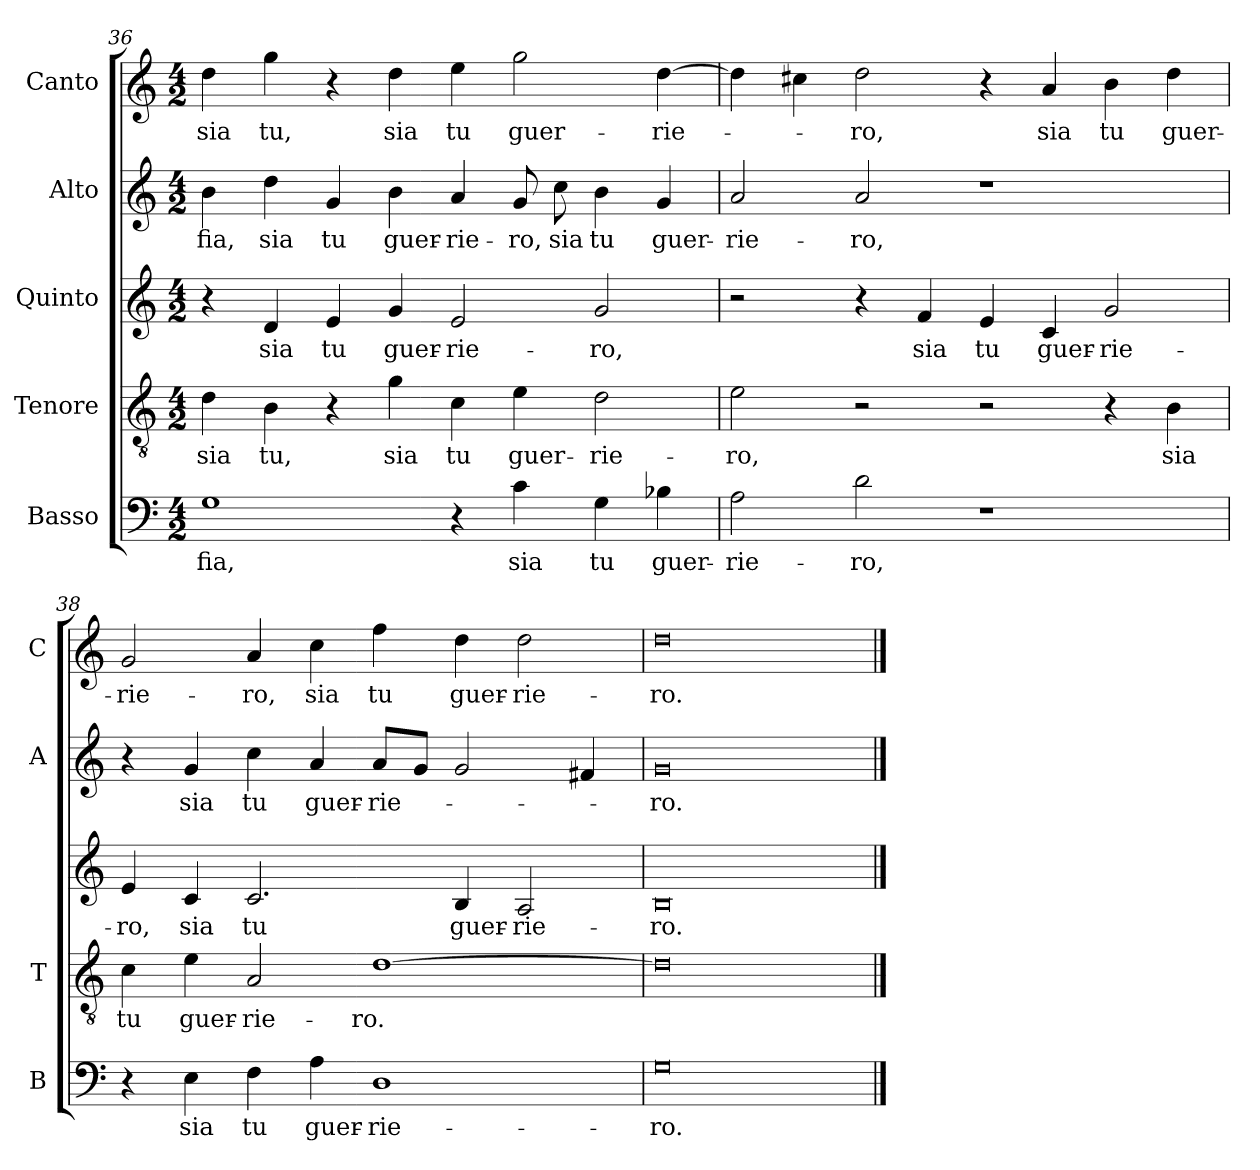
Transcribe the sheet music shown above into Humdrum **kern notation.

**kern	**text	**kern	**text	**kern	**text	**kern	**text	**kern	**text
*part5	*part5	*part4	*part4	*part3	*part3	*part2	*part2	*part1	*part1
*staff5	*staff5	*staff4	*staff4	*staff3	*staff3	*staff2	*staff2	*staff1	*staff1
*I"Basso	*	*I"Tenore	*	*I"Quinto	*	*I"Alto	*	*I"Canto	*
*I'B	*	*I'T	*	*	*	*I'A	*	*I'C	*
*clefF4	*	*clefGv2	*	*clefG2	*	*clefG2	*	*clefG2	*
*k[]	*	*k[]	*	*k[]	*	*k[]	*	*k[]	*
*M4/2	*	*M4/2	*	*M4/2	*	*M4/2	*	*M4/2	*
=36	=36	=36	=36	=36	=36	=36	=36	=36	=36
1G	fia,	4d	sia	4r	.	4b	fia,	4dd	sia
.	.	4B	tu,	4d	sia	4dd	sia	4gg	tu,
.	.	4r	.	4e	tu	4g	tu	4r	.
.	.	4g	sia	4g	guer-	4b	guer-	4dd	sia
4r	.	4c	tu	2e	-rie-	4a	-rie-	4ee	tu
4c	sia	4e	guer-	.	.	8g	-ro,	2gg	guer-
.	.	.	.	.	.	8cc	sia	.	.
4G	tu	2d	-rie-	2g	-ro,	4b	tu	.	.
4B-X	guer-	.	.	.	.	4g	guer-	[4dd	-rie-
=37	=37	=37	=37	=37	=37	=37	=37	=37	=37
2A	-rie-	2e	-ro,	2r	.	2a	-rie-	4dd]	.
.	.	.	.	.	.	.	.	4cc#X	.
2d	-ro,	2r	.	4r	.	2a	-ro,	2dd	-ro,
.	.	.	.	4f	sia	.	.	.	.
1r	.	2r	.	4e	tu	1r	.	4r	.
.	.	.	.	4c	guer-	.	.	4a	sia
.	.	4r	.	2g	-rie-	.	.	4b	tu
.	.	4B	sia	.	.	.	.	4dd	guer-
=38	=38	=38	=38	=38	=38	=38	=38	=38	=38
4r	.	4c	tu	4e	-ro,	4r	.	2g	-rie-
4E	sia	4e	guer-	4c	sia	4g	sia	.	.
4F	tu	2A	-rie-	2.c	tu	4cc	tu	4a	-ro,
4A	guer-	.	.	.	.	4a	guer-	4cc	sia
1D	-rie-	[1d	-ro.	.	.	8aL	-rie-	4ff	tu
.	.	.	.	.	.	8gJ	.	.	.
.	.	.	.	4B	guer-	2g	.	4dd	guer-
.	.	.	.	2A	-rie-	.	.	2dd	-rie-
.	.	.	.	.	.	4f#X	.	.	.
=39	=39	=39	=39	=39	=39	=39	=39	=39	=39
0G	-ro.	0d]	.	0B	-ro.	0g	-ro.	0dd	-ro.
==	==	==	==	==	==	==	==	==	==
*-	*-	*-	*-	*-	*-	*-	*-	*-	*-
